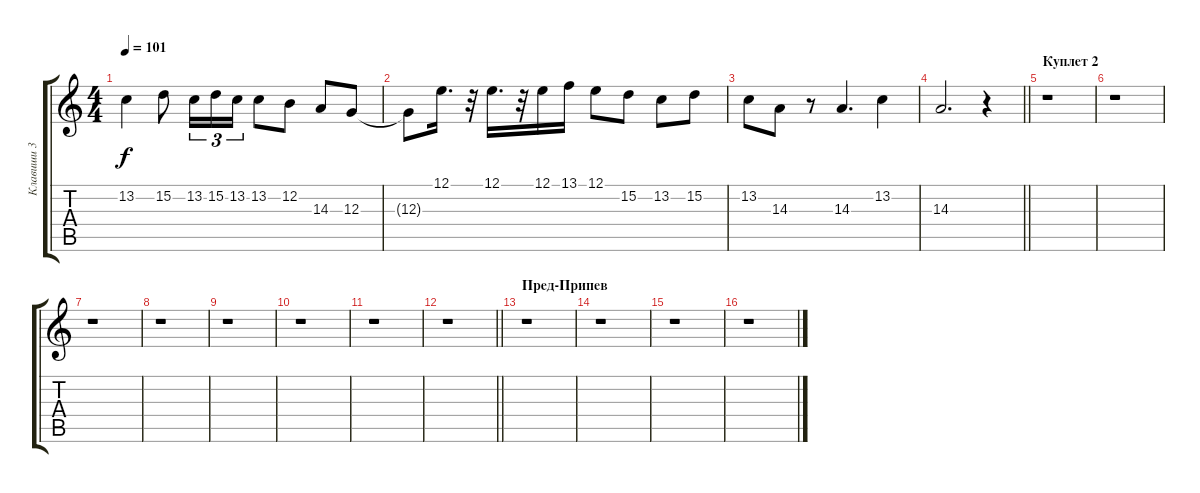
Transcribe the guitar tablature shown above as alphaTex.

\track ("Клавиши 3" "Клавиши 3") {instrument panflute}
\staff {score tabs}
\tuning (E4 B3 G3 D3 A2 E2) {hide}
\ts (4 4)
\tempo 101
\clef g2
\ks c
13.2.4{dy f} 15.2.8 13.2.16{tu (3 2)} 15.2.16{tu (3 2)} 13.2.16{tu (3 2)} 13.2.8 12.2.8 14.3.8 12.3.8 |
12.3{t}.8 12.1.16{d} r.32 12.1.16{d} r.32 12.1.16 13.1.16 12.1.8 15.2.8 13.2.8 15.2.8 |
13.2.8 14.3.8 r.8 14.3.4{d} 13.2.4 |
\barLineRight lightlight
14.3.2{d} r.4 |
\section ("" "Куплет 2")
r.1 |
r.1 |
r.1 |
r.1 |
r.1 |
r.1 |
r.1 |
\barLineRight lightlight
r.1 |
\section ("" "Пред-Припев")
r.1 |
r.1 |
r.1 |
r.1
